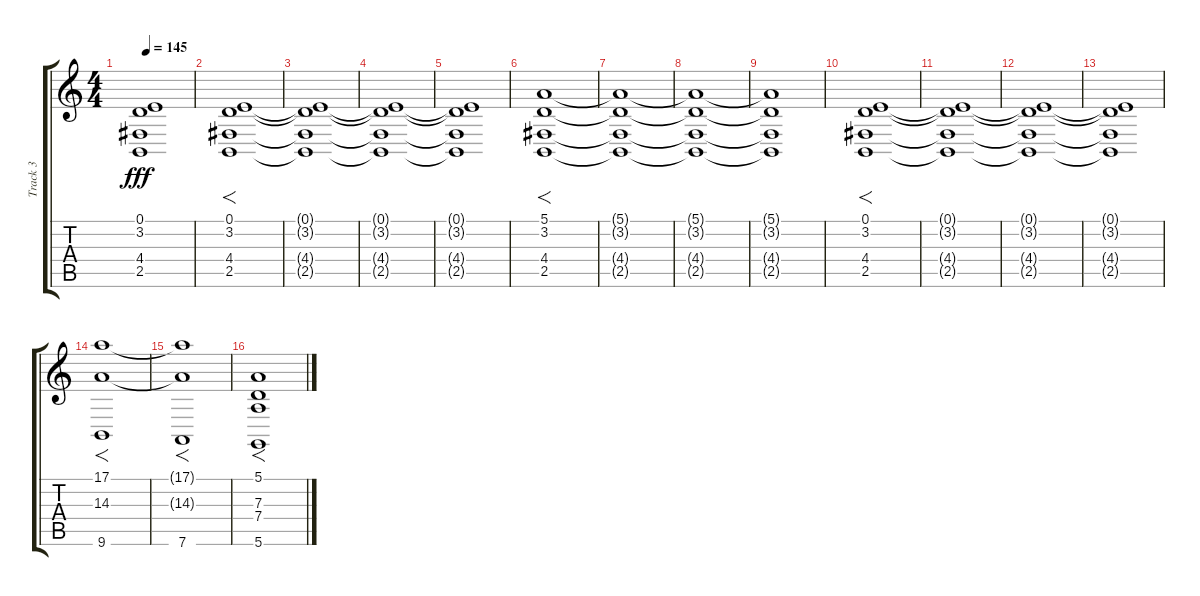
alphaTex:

\track ("Track 3" "Track 3") {instrument fx7echoes}
\staff {score tabs}
\tuning (E4 B3 G3 D3 A2 D2) {hide}
\ts (4 4)
\tempo 145
\clef g2
\ks c
(0.1{t} 3.2{t} 4.4{t} 2.5{t}).1{dy fff} |
(0.1 3.2 4.4 2.5).1{f} |
(0.1{t} 3.2{t} 4.4{t} 2.5{t}).1 |
(0.1{t} 3.2{t} 4.4{t} 2.5{t}).1 |
(0.1{t} 3.2{t} 4.4{t} 2.5{t}).1 |
(5.1 3.2 4.4 2.5).1{f} |
(5.1{t} 3.2{t} 4.4{t} 2.5{t}).1 |
(5.1{t} 3.2{t} 4.4{t} 2.5{t}).1 |
(5.1{t} 3.2{t} 4.4{t} 2.5{t}).1 |
(0.1 3.2 4.4 2.5).1{f} |
(0.1{t} 3.2{t} 4.4{t} 2.5{t}).1 |
(0.1{t} 3.2{t} 4.4{t} 2.5{t}).1 |
(0.1{t} 3.2{t} 4.4{t} 2.5{t}).1 |
(17.1 14.3 9.6).1{f} |
(17.1{t} 14.3{t} 7.6).1{f} |
(5.1 7.3 7.4 5.6).1{f}
